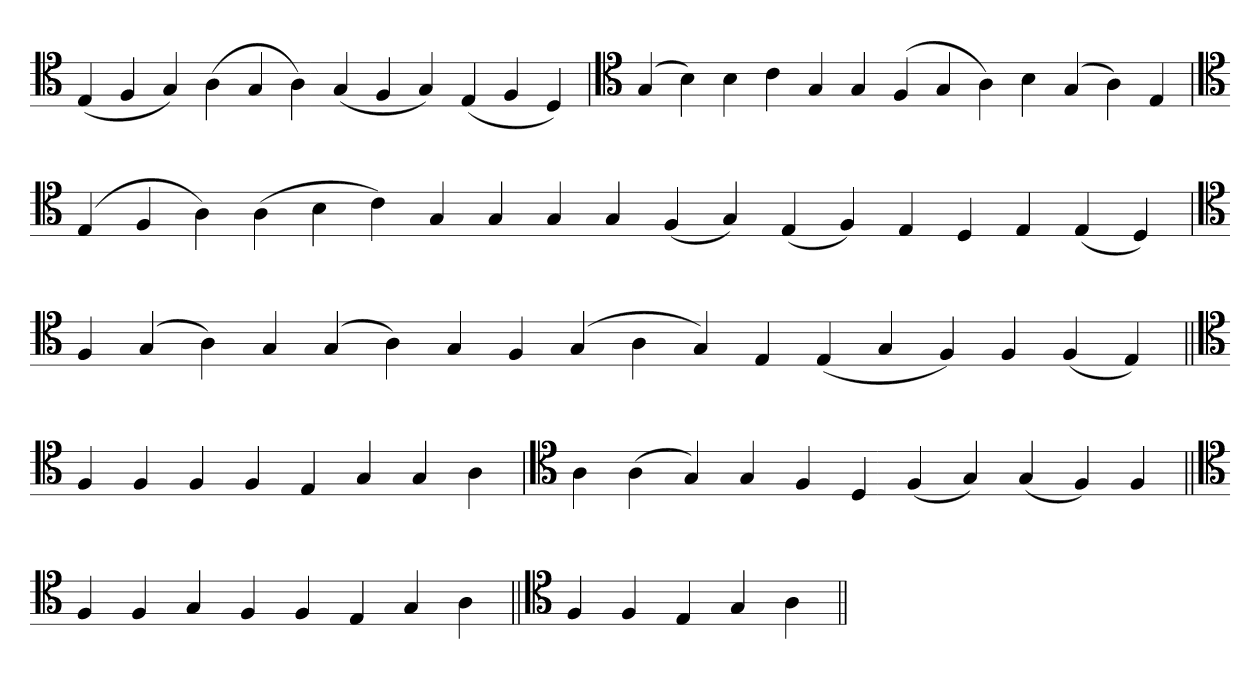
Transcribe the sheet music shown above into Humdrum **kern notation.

**kern
*part1
*staff1
*clefC4
=
(4E
4F
4G)
(4A
4G
4A)
(4G
4F
4G)
(4E
4F
4D)
=`
*clefC4
(4G
4B)
4B
4c
4G
4G
(4F
4G
4A)
4B
(4G
4A)
4E
=
*clefC4
(4E
4F
4A)
(4A
4B
4c)
4G
4G
4G
4G
(4F
4G)
(4E
4F)
4E
4D
4E
(4E
4D)
='
*clefC4
4F
(4G
4A)
4G
(4G
4A)
4G
4F
(4G
4A
4G)
4E
(4E
4G
4F)
4F
(4F
4E)
=||
*clefC4
4F
4F
4F
4F
4E
4G
4G
4A
='
*clefC4
4A
(4A
4G)
4G
4F
4D
(4F
4G)
(4G
4F)
4F
=||
*clefC4
4F
4F
4G
4F
4F
4E
4G
4A
=||
*clefC4
4F
4F
4E
4G
4A
=||
*-
